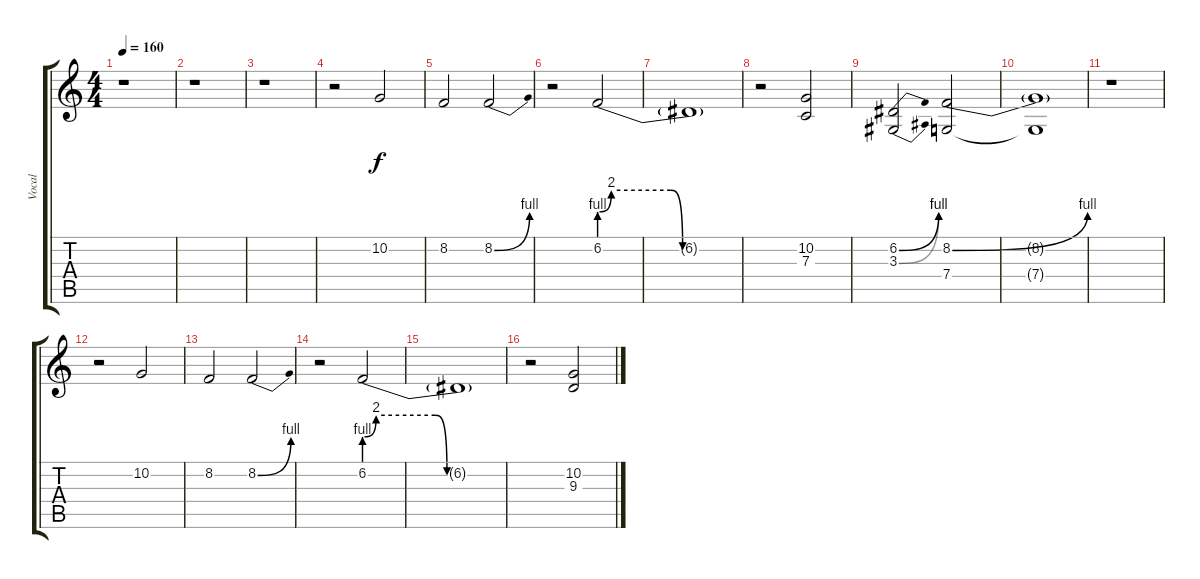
\track ("Vocal" "Vocal") {instrument flute}
\staff {score tabs}
\tuning (D4 A3 F3 C3 G2 C2) {hide}
\ts (4 4)
\tempo 160
\clef g2
\ks c
r.1{dy f} |
r.1 |
r.1 |
r.2 10.2.2 |
8.2.2 8.2{be (bend 0 0 60 4)}.2 |
r.2 6.2{be (custom 0 4 5 8 30 8 35 0 60 0)}.2 |
6.2{t}.1 |
r.2 (10.2 7.3).2 |
(6.2{be (bend 0 0 60 4)} 3.3{be (bend 0 0 60 4)}).2 (8.2{be (bend 0 0 60 4)} 7.4).2 |
(8.2{t} 7.4{t}).1 |
r.1 |
r.2 10.2.2 |
8.2.2 8.2{be (bend 0 0 60 4)}.2 |
r.2 6.2{be (custom 0 4 5 8 30 8 35 0 60 0)}.2 |
6.2{t}.1 |
r.2 (10.2 9.3).2
